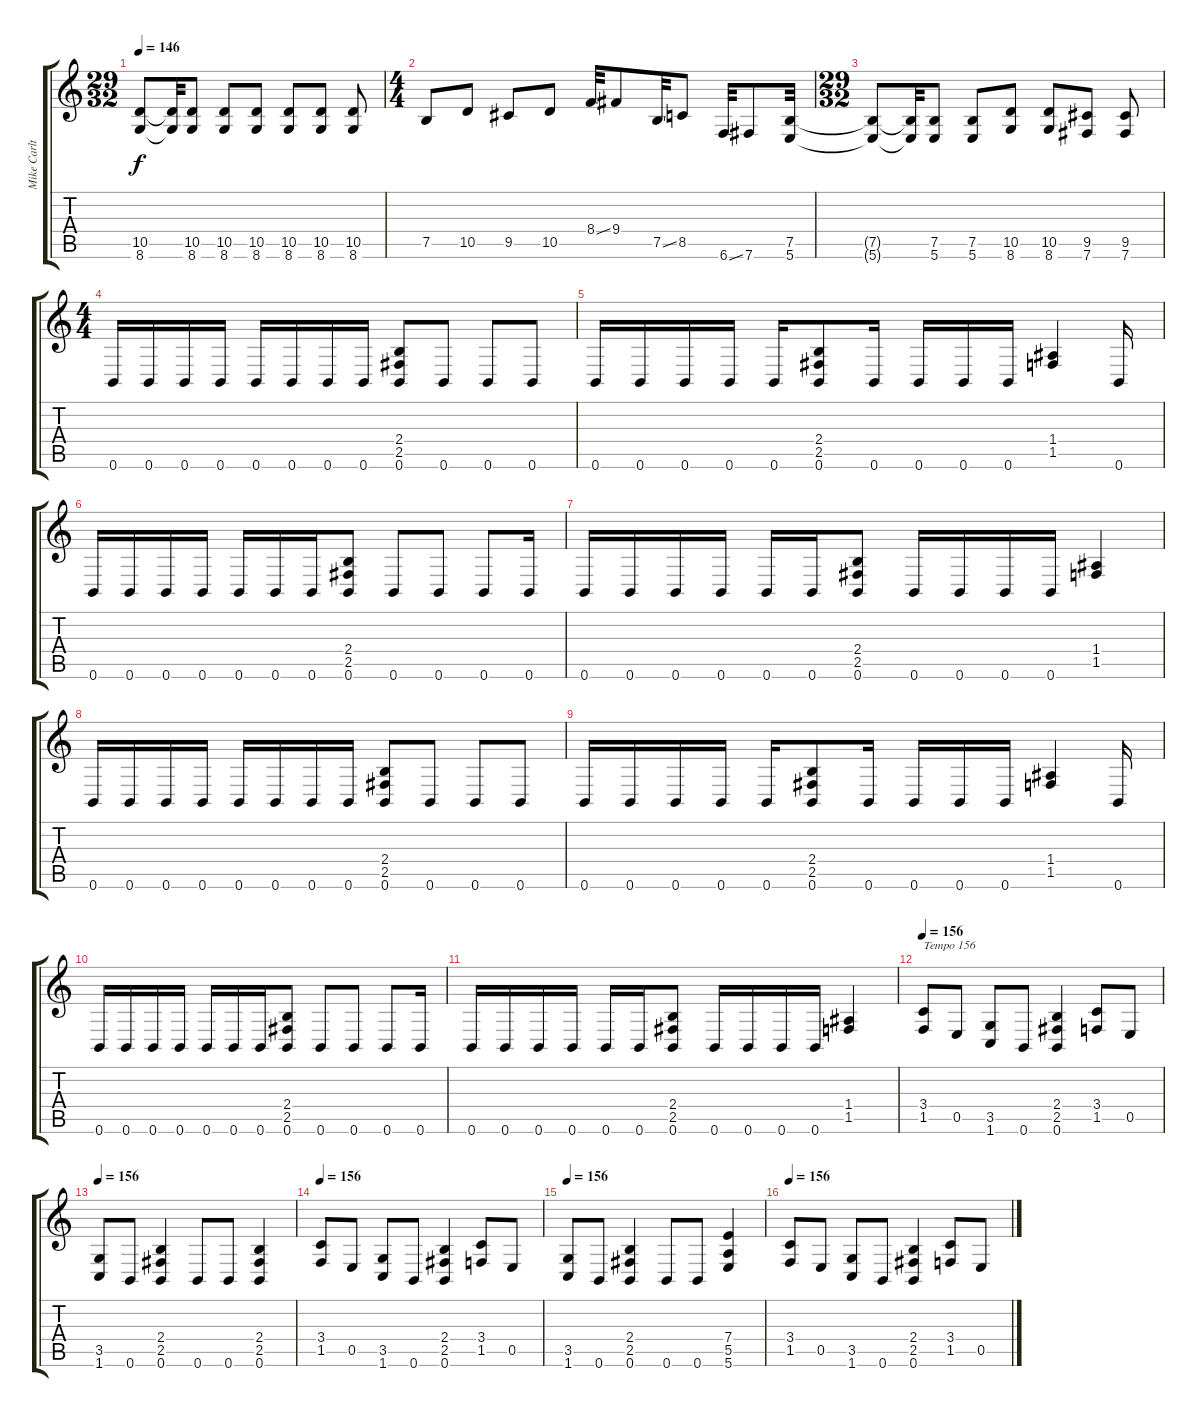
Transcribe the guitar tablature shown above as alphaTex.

\track ("Mike Carlton" "Mike Carlt") {instrument distortionguitar}
\staff {score tabs}
\tuning (B3 Gb3 D3 A2 E2 B1) {hide}
\ts (29 32)
\tempo 146
\clef g2
\ks c
(10.5{t} 8.6{t}).8{dy f} (10.5{t} 8.6{t}).32 (10.5 8.6).8 (10.5 8.6).8 (10.5 8.6).8 (10.5 8.6).8 (10.5 8.6).8 (10.5 8.6).8 |
\ts (4 4)
7.5.8 10.5.8 9.5.8 10.5.8 8.4{ss}.32 9.4.8 7.5{ss}.32 8.5.8 6.6{ss}.32 7.6.8 (7.5 5.6).32 |
\ts (29 32)
(7.5{t} 5.6{t}).8 (7.5{t} 5.6{t}).32 (7.5 5.6).8 (7.5 5.6).8 (10.5 8.6).8 (10.5 8.6).8 (9.5 7.6).8 (9.5 7.6).8 |
\ts (4 4)
0.6.16 0.6.16 0.6.16 0.6.16 0.6.16 0.6.16 0.6.16 0.6.16 (2.4 2.5 0.6).8 0.6.8 0.6.8 0.6.8 |
0.6.16 0.6.16 0.6.16 0.6.16 0.6.16 (2.4 2.5 0.6).8 0.6.16 0.6.16 0.6.16 0.6.16 (1.4 1.5).4 0.6.16 |
0.6.16 0.6.16 0.6.16 0.6.16 0.6.16 0.6.16 0.6.16 (2.4 2.5 0.6).8 0.6.8 0.6.8 0.6.8 0.6.16 |
0.6.16 0.6.16 0.6.16 0.6.16 0.6.16 0.6.16 (2.4 2.5 0.6).8 0.6.16 0.6.16 0.6.16 0.6.16 (1.4 1.5).4 |
0.6.16 0.6.16 0.6.16 0.6.16 0.6.16 0.6.16 0.6.16 0.6.16 (2.4 2.5 0.6).8 0.6.8 0.6.8 0.6.8 |
0.6.16 0.6.16 0.6.16 0.6.16 0.6.16 (2.4 2.5 0.6).8 0.6.16 0.6.16 0.6.16 0.6.16 (1.4 1.5).4 0.6.16 |
0.6.16 0.6.16 0.6.16 0.6.16 0.6.16 0.6.16 0.6.16 (2.4 2.5 0.6).8 0.6.8 0.6.8 0.6.8 0.6.16 |
0.6.16 0.6.16 0.6.16 0.6.16 0.6.16 0.6.16 (2.4 2.5 0.6).8 0.6.16 0.6.16 0.6.16 0.6.16 (1.4 1.5).4 |
\tempo 156
(3.4 1.5).8{txt "Tempo 156"} 0.5.8 (3.5 1.6).8 0.6.8 (2.4 2.5 0.6).4 (3.4 1.5).8 0.5.8 |
\tempo 156
(3.5 1.6).8 0.6.8 (2.4 2.5 0.6).4 0.6.8 0.6.8 (2.4 2.5 0.6).4 |
\tempo 156
(3.4 1.5).8 0.5.8 (3.5 1.6).8 0.6.8 (2.4 2.5 0.6).4 (3.4 1.5).8 0.5.8 |
\tempo 156
(3.5 1.6).8 0.6.8 (2.4 2.5 0.6).4 0.6.8 0.6.8 (7.4 5.5 5.6).4 |
\tempo 156
(3.4 1.5).8 0.5.8 (3.5 1.6).8 0.6.8 (2.4 2.5 0.6).4 (3.4 1.5).8 0.5.8
